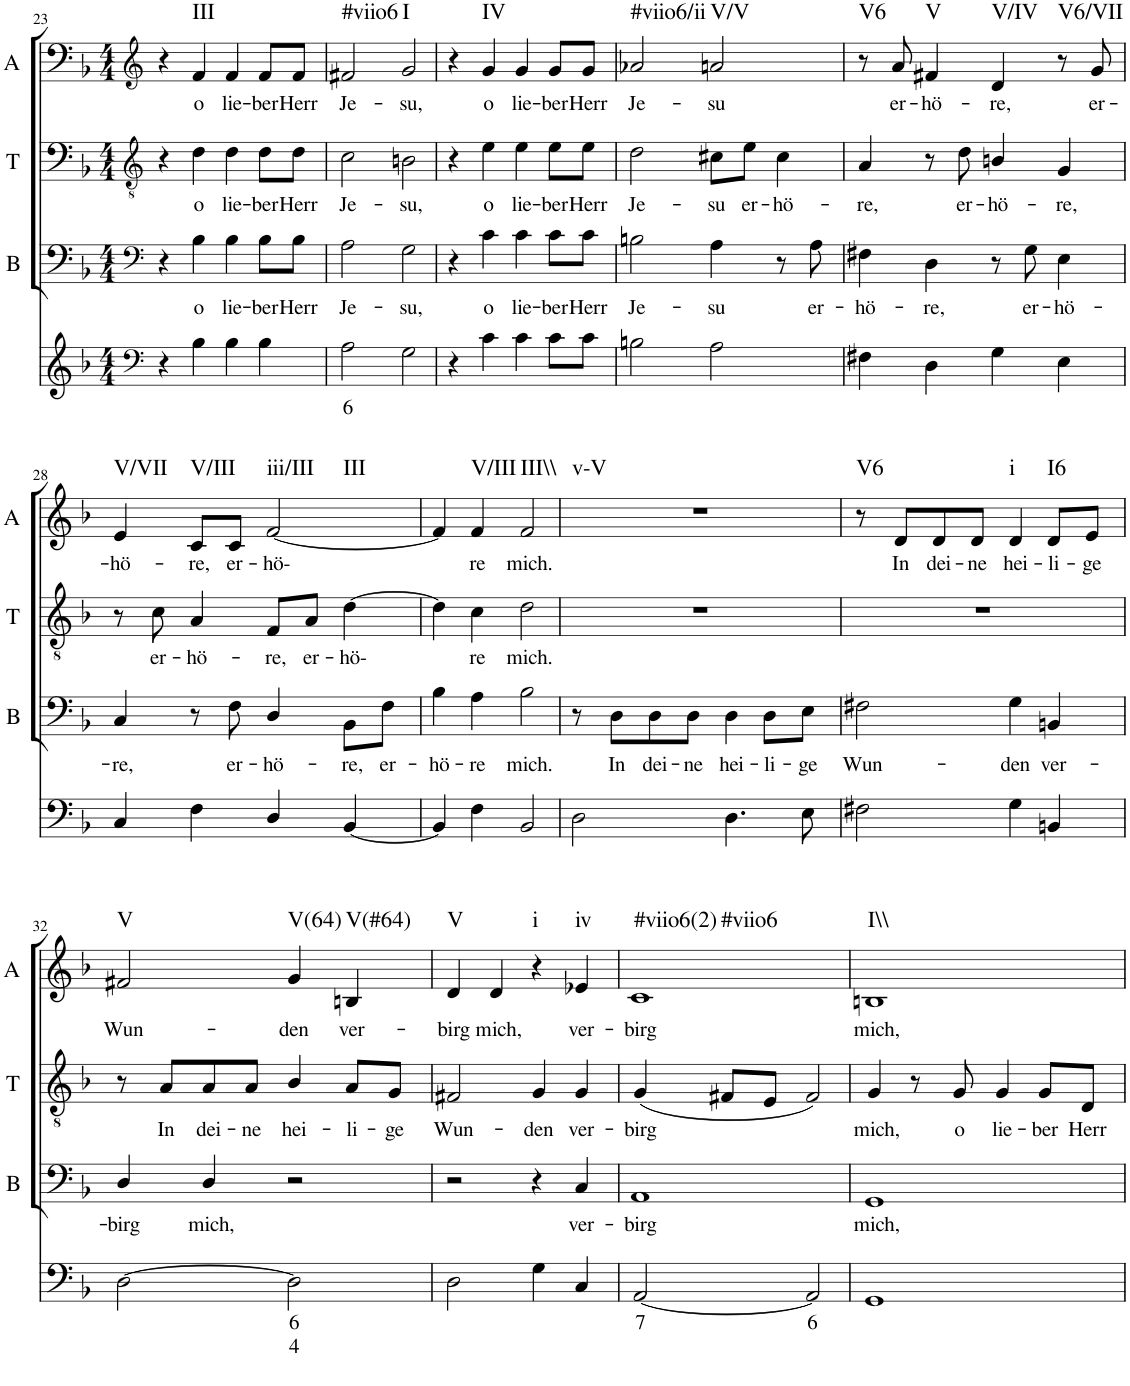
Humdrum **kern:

**kern	**text	**text	**kern	**text	**kern	**text	**kern	**text	**harte
*part4	*part4	*part4	*part3	*part3	*part2	*part2	*part1	*part1	*part1
*staff4	*staff4	*staff4	*staff3	*staff3	*staff2	*staff2	*staff1	*staff1	*
*I"Continuo	*	*	*I"Bass	*	*I"Tenor	*	*I"Alto	*	*
*	*	*	*I'B	*	*I'T	*	*I'A	*	*
!!LO:PB:g=z
*clefF4	*	*	*clefF4	*	*clefGv2	*	*clefG2	*	*
*k[b-]	*	*	*k[b-]	*	*k[b-]	*	*k[b-]	*	*
*M4/4	*	*	*M4/4	*	*M4/4	*	*M4/4	*	*
=23	=23	=23	=23	=23	=23	=23	=23	=23	=23
4r	.	.	4r	.	4r	.	4r	.	.
!	!	!	!	!LO:LY:b	!	!LO:LY:b	!	!LO:LY:b	!LO:H:kt=III
4B-\	.	.	4B-\	o	4d\	o	4f/	o	N
!	!	!	!	!LO:LY:b	!	!LO:LY:b	!	!LO:LY:b	!
4B-\	.	.	4B-\	lie-	4d\	lie-	4f/	lie-	.
!	!	!	!	!LO:LY:b	!	!LO:LY:b	!	!LO:LY:b	!
4B-\	.	.	8B-\L	ber	8d\L	ber	8f/L	ber	.
!	!	!	!	!LO:LY:b	!	!LO:LY:b	!	!LO:LY:b	!
.	.	.	8B-\J	Herr	8d\J	Herr	8f/J	Herr	.
=24	=24	=24	=24	=24	=24	=24	=24	=24	=24
!	!LO:LY:b	!	!	!LO:LY:b	!	!LO:LY:b	!	!LO:LY:b	!LO:H:kt=#viio6
2A\	6	.	2A\	Je-	2c\	Je-	2f#X/	Je-	N
!	!	!	!	!LO:LY:b	!	!LO:LY:b	!	!LO:LY:b	!LO:H:kt=I
2G\	.	.	2G\	su,	2Bn\	su,	2g/	su,	N
=25	=25	=25	=25	=25	=25	=25	=25	=25	=25
4r	.	.	4r	.	4r	.	4r	.	.
!	!	!	!	!LO:LY:b	!	!LO:LY:b	!	!LO:LY:b	!LO:H:kt=IV
4c\	.	.	4c\	o	4e\	o	4g/	o	N
!	!	!	!	!LO:LY:b	!	!LO:LY:b	!	!LO:LY:b	!
4c\	.	.	4c\	lie-	4e\	lie-	4g/	lie-	.
!	!	!	!	!LO:LY:b	!	!LO:LY:b	!	!LO:LY:b	!
8c\L	.	.	8c\L	ber	8e\L	ber	8g/L	ber	.
!	!	!	!	!LO:LY:b	!	!LO:LY:b	!	!LO:LY:b	!
8c\J	.	.	8c\J	Herr	8e\J	Herr	8g/J	Herr	.
=26	=26	=26	=26	=26	=26	=26	=26	=26	=26
!	!	!	!	!LO:LY:b	!	!LO:LY:b	!	!LO:LY:b	!LO:H:kt=#viio6/ii
2Bn\	.	.	2Bn\	Je-	2d\	Je-	2a-X/	Je-	N
!	!	!	!	!LO:LY:b	!	!LO:LY:b	!	!LO:LY:b	!LO:H:kt=V/V
2A\	.	.	4A\	su	8c#X\L	su	2an/	su	N
!	!	!	!	!	!	!LO:LY:b	!	!	!
.	.	.	.	.	8e\J	er-	.	.	.
!	!	!	!	!	!	!LO:LY:b	!	!	!
.	.	.	8r	.	4c#\	hö-	.	.	.
!	!	!	!	!LO:LY:b	!	!	!	!	!
.	.	.	8A\	er-	.	.	.	.	.
=27	=27	=27	=27	=27	=27	=27	=27	=27	=27
!	!	!	!	!LO:LY:b	!	!LO:LY:b	!	!	!LO:H:kt=V6
4F#X\	.	.	4F#X\	hö-	4A/	re,	8r	.	N
!	!	!	!	!	!	!	!	!LO:LY:b	!
.	.	.	.	.	.	.	8a/	er-	.
!	!	!	!	!LO:LY:b	!	!	!	!LO:LY:b	!LO:H:kt=V
4D\	.	.	4D\	re,	8r	.	4f#X/	hö-	N
!	!	!	!	!	!	!LO:LY:b	!	!	!
.	.	.	.	.	8d\	er-	.	.	.
!	!	!	!	!	!	!LO:LY:b	!	!LO:LY:b	!LO:H:kt=V/IV
4G\	.	.	8r	.	4Bn/	hö-	4d/	re,	N
!	!	!	!	!LO:LY:b	!	!	!	!	!
.	.	.	8G\	er-	.	.	.	.	.
!	!	!	!	!LO:LY:b	!	!LO:LY:b	!	!	!LO:H:kt=V6/VII
4E\	.	.	4E\	hö-	4G/	re,	8r	.	N
!	!	!	!	!	!	!	!	!LO:LY:b	!
.	.	.	.	.	.	.	8g/	er-	.
!!LO:LB:g=z
=28	=28	=28	=28	=28	=28	=28	=28	=28	=28
!	!	!	!	!LO:LY:b	!	!	!	!LO:LY:b	!LO:H:kt=V/VII
4C/	.	.	4C/	re,	8r	.	4e/	hö-	N
!	!	!	!	!	!	!LO:LY:b	!	!	!
.	.	.	.	.	8c\	er-	.	.	.
!	!	!	!	!	!	!LO:LY:b	!	!LO:LY:b	!LO:H:kt=V/III
4F\	.	.	8r	.	4A/	hö-	8c/L	re,	N
!	!	!	!	!LO:LY:b	!	!	!	!LO:LY:b	!
.	.	.	8F\	er-	.	.	8c/J	er-	.
!	!	!	!	!LO:LY:b	!	!LO:LY:b	!	!LO:LY:b	!LO:H:n=1:kt=iii/III
!	!	!	!	!	!	!	!	!	!LO:H:n=2:kt=III
4D/	.	.	4D/	hö-	8F/L	re,	[2f/	hö-	N N
!	!	!	!	!	!	!LO:LY:b	!	!	!
.	.	.	.	.	8A/J	er-	.	.	.
!	!	!	!	!LO:LY:b	!	!LO:LY:b	!	!	!
[4BB-/	.	.	8BB-\L	re,	[4d\	hö-	.	.	.
!	!	!	!	!LO:LY:b	!	!	!	!	!
.	.	.	8F\J	er-	.	.	.	.	.
=29	=29	=29	=29	=29	=29	=29	=29	=29	=29
!	!	!	!	!LO:LY:b	!	!	!	!	!
4BB-/]	.	.	4B-\	hö-	4d\]	.	4f/]	.	.
!	!	!	!	!LO:LY:b	!	!LO:LY:b	!	!LO:LY:b	!LO:H:kt=V/III
4F\	.	.	4A\	re	4c\	re	4f/	re	N
!	!	!	!	!LO:LY:b	!	!LO:LY:b	!	!LO:LY:b	!LO:H:kt=III\\
2BB-/	.	.	2B-\	mich.	2d\	mich.	2f/	mich.	N
=30	=30	=30	=30	=30	=30	=30	=30	=30	=30
!	!	!	!	!	!	!	!	!	!LO:H:kt=v-V
2D\	.	.	8r	.	1r	.	1r	.	N
!	!	!	!	!LO:LY:b	!	!	!	!	!
.	.	.	8D\L	In	.	.	.	.	.
!	!	!	!	!LO:LY:b	!	!	!	!	!
.	.	.	8D\	dei-	.	.	.	.	.
!	!	!	!	!LO:LY:b	!	!	!	!	!
.	.	.	8D\J	ne	.	.	.	.	.
!	!	!	!	!LO:LY:b	!	!	!	!	!
4.D\	.	.	4D\	hei-	.	.	.	.	.
!	!	!	!	!LO:LY:b	!	!	!	!	!
.	.	.	8D\L	li-	.	.	.	.	.
!	!	!	!	!LO:LY:b	!	!	!	!	!
8E\	.	.	8E\J	ge	.	.	.	.	.
=31	=31	=31	=31	=31	=31	=31	=31	=31	=31
!	!	!	!	!LO:LY:b	!	!	!	!	!LO:H:kt=V6
2F#X\	.	.	2F#X\	Wun-	1r	.	8r	.	N
!	!	!	!	!	!	!	!	!LO:LY:b	!
.	.	.	.	.	.	.	8d/L	In	.
!	!	!	!	!	!	!	!	!LO:LY:b	!
.	.	.	.	.	.	.	8d/	dei-	.
!	!	!	!	!	!	!	!	!LO:LY:b	!
.	.	.	.	.	.	.	8d/J	ne	.
!	!	!	!	!LO:LY:b	!	!	!	!LO:LY:b	!LO:H:kt=i
4G\	.	.	4G\	den	.	.	4d/	hei-	N
!	!	!	!	!LO:LY:b	!	!	!	!LO:LY:b	!LO:H:kt=I6
4BBn/	.	.	4BBn/	ver-	.	.	8d/L	li-	N
!	!	!	!	!	!	!	!	!LO:LY:b	!
.	.	.	.	.	.	.	8e/J	ge	.
!!LO:LB:g=z
=32	=32	=32	=32	=32	=32	=32	=32	=32	=32
!	!	!	!	!LO:LY:b	!	!	!	!LO:LY:b	!LO:H:kt=V
[2D\	.	.	4D/	birg	8r	.	2f#X/	Wun-	N
!	!	!	!	!	!	!LO:LY:b	!	!	!
.	.	.	.	.	8A/L	In	.	.	.
!	!	!	!	!LO:LY:b	!	!LO:LY:b	!	!	!
.	.	.	4D/	mich,	8A/	dei-	.	.	.
!	!	!	!	!	!	!LO:LY:b	!	!	!
.	.	.	.	.	8A/J	ne	.	.	.
!	!LO:LY:b	!LO:LY:b	!	!	!	!LO:LY:b	!	!LO:LY:b	!LO:H:kt=V(64)
2D\]	6	4	2r	.	4B-/	hei-	4g/	den	N
!	!	!	!	!	!	!LO:LY:b	!	!LO:LY:b	!LO:H:kt=V(#64)
.	.	.	.	.	8A/L	li-	4Bn/	ver-	N
!	!	!	!	!	!	!LO:LY:b	!	!	!
.	.	.	.	.	8G/J	ge	.	.	.
=33	=33	=33	=33	=33	=33	=33	=33	=33	=33
!	!	!	!	!	!	!LO:LY:b	!	!LO:LY:b	!LO:H:kt=V
2D\	.	.	2r	.	2F#X/	Wun-	4d/	birg	N
!	!	!	!	!	!	!	!	!LO:LY:b	!
.	.	.	.	.	.	.	4d/	mich,	.
!	!	!	!	!	!	!LO:LY:b	!	!	!LO:H:kt=i
4G\	.	.	4r	.	4G/	den	4r	.	N
!	!	!	!	!LO:LY:b	!	!LO:LY:b	!	!LO:LY:b	!LO:H:kt=iv
4C/	.	.	4C/	ver-	4G/	ver-	4e-X/	ver-	N
=34	=34	=34	=34	=34	=34	=34	=34	=34	=34
!	!LO:LY:b	!	!	!LO:LY:b	!	!LO:LY:b	!	!LO:LY:b	!LO:H:n=1:kt=#viio6(2)
!	!	!	!	!	!	!	!	!	!LO:H:n=2:kt=#viio6
[2AA/	7	.	1AA	birg	(4G/	birg	1c	birg	N N
.	.	.	.	.	8F#X/L	.	.	.	.
.	.	.	.	.	8E/J	.	.	.	.
!	!LO:LY:b	!	!	!	!	!	!	!	!
2AA/]	6	.	.	.	2F#/)	.	.	.	.
=35	=35	=35	=35	=35	=35	=35	=35	=35	=35
!	!	!	!	!LO:LY:b	!	!LO:LY:b	!	!LO:LY:b	!LO:H:kt=I\\
1GG	.	.	1GG	mich,	4G/	mich,	1Bn	mich,	N
.	.	.	.	.	8r	.	.	.	.
!	!	!	!	!	!	!LO:LY:b	!	!	!
.	.	.	.	.	8G/	o	.	.	.
!	!	!	!	!	!	!LO:LY:b	!	!	!
.	.	.	.	.	4G/	lie-	.	.	.
!	!	!	!	!	!	!LO:LY:b	!	!	!
.	.	.	.	.	8G/L	ber	.	.	.
!	!	!	!	!	!	!LO:LY:b	!	!	!
.	.	.	.	.	8D/J	Herr	.	.	.
=	=	=	=	=	=	=	=	=	=
*-	*-	*-	*-	*-	*-	*-	*-	*-	*-
